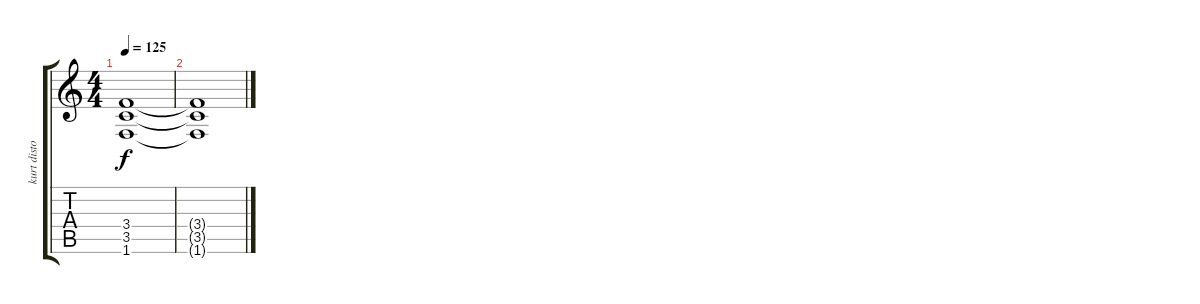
\track ("kurt disto" "kurt disto") {instrument distortionguitar}
\staff {score tabs}
\tuning (E4 B3 G3 D3 A2 E2) {hide}
\ts (4 4)
\tempo 125
\clef g2
\ks c
(3.4 3.5 1.6).1{dy f} |
(3.4{t} 3.5{t} 1.6{t}).1
